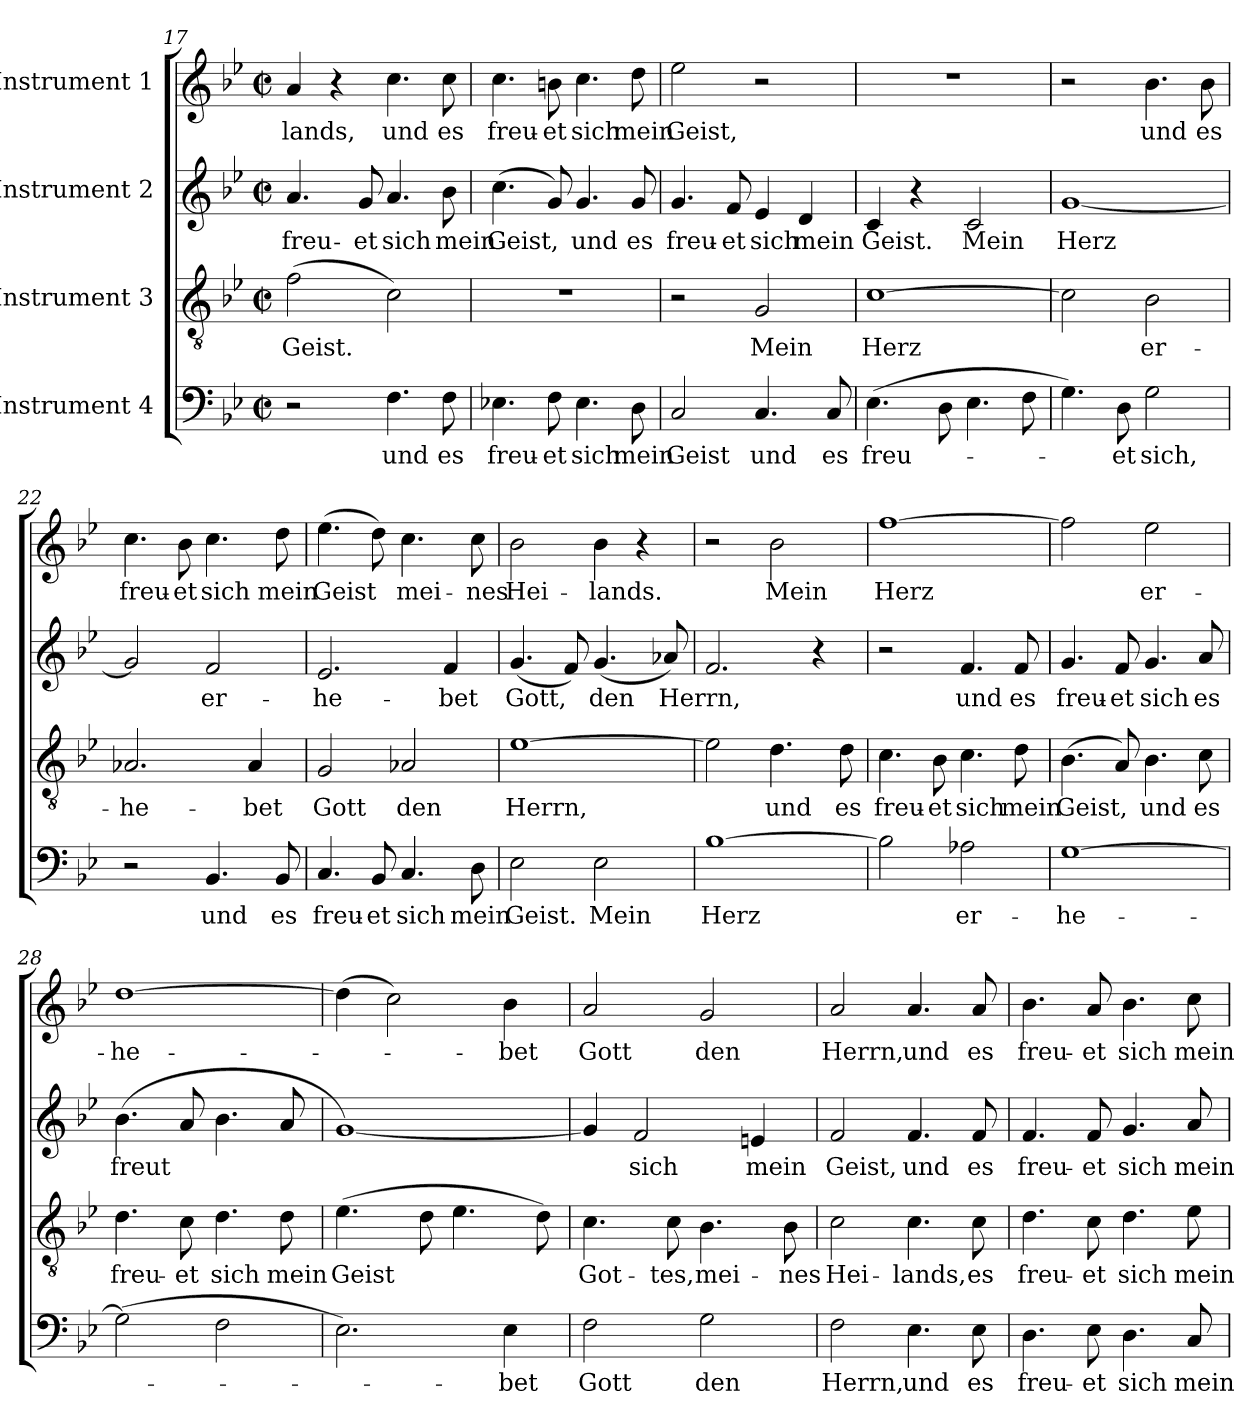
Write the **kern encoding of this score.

**kern	**text	**kern	**text	**kern	**text	**kern	**text
*part4	*part4	*part3	*part3	*part2	*part2	*part1	*part1
*staff4	*staff4	*staff3	*staff3	*staff2	*staff2	*staff1	*staff1
*I"Instrument 4	*	*I"Instrument 3	*	*I"Instrument 2	*	*I"Instrument 1	*
*clefF4	*	*clefGv2	*	*clefG2	*	*clefG2	*
*k[b-e-]	*	*k[b-e-]	*	*k[b-e-]	*	*k[b-e-]	*
*B-:	*	*B-:	*	*B-:	*	*B-:	*
*M2/2	*	*M2/2	*	*M2/2	*	*M2/2	*
*met(c|)	*	*met(c|)	*	*met(c|)	*	*met(c|)	*
=17	=17	=17	=17	=17	=17	=17	=17
!	!	!	!LO:LY:b	!	!LO:LY:b:cj	!	!LO:LY:b:cj
2r	.	(>2f\	Geist.	4.a/	freu-	4a/	-lands,
.	.	.	.	.	.	4r	.
!	!	!	!	!	!LO:LY:b:cj	!	!
.	.	.	.	8g/	-et	.	.
!	!LO:LY:b:cj	!	!	!	!LO:LY:b:cj	!	!LO:LY:b:cj
4.F\	und	2c\)	.	4.a/	sich	4.cc\	und
!	!LO:LY:b:cj	!	!	!	!LO:LY:b:cj	!	!LO:LY:b:cj
8F\	es	.	.	8b-\	mein	8cc\	es
=18	=18	=18	=18	=18	=18	=18	=18
!	!LO:LY:b:cj	!	!	!	!LO:LY:b	!	!LO:LY:b:cj
4.E-X\	freu-	1r	.	(>4.cc\	Geist,	4.cc\	freu-
!	!LO:LY:b:cj	!	!	!	!	!	!LO:LY:b:cj
8F\	-et	.	.	8g/)	.	8bn\	-et
!	!LO:LY:b:cj	!	!	!	!LO:LY:b:cj	!	!LO:LY:b:cj
4.E-\	sich	.	.	4.g/	und	4.cc\	sich
!	!LO:LY:b:cj	!	!	!	!LO:LY:b:cj	!	!LO:LY:b:cj
8D\	mein	.	.	8g/	es	8dd\	mein
!!LO:LB:g=z
=19	=19	=19	=19	=19	=19	=19	=19
!	!LO:LY:b:cj	!	!	!	!LO:LY:b:cj	!	!LO:LY:b:cj
2C/	Geist	2r	.	4.g/	freu-	2ee-\	Geist,
!	!	!	!	!	!LO:LY:b:cj	!	!
.	.	.	.	8f/	-et	.	.
!	!LO:LY:b:cj	!	!LO:LY:b:cj	!	!LO:LY:b:cj	!	!
4.C/	und	2G/	Mein	4e-/	sich	2r	.
!	!	!	!	!	!LO:LY:b:cj	!	!
.	.	.	.	4d/	mein	.	.
!	!LO:LY:b:cj	!	!	!	!	!	!
8C/	es	.	.	.	.	.	.
=20	=20	=20	=20	=20	=20	=20	=20
!	!LO:LY:b	!	!LO:LY:b	!	!LO:LY:b:cj	!	!
(>4.E-\	freu-	[>1c	Herz	4c/	Geist.	1r	.
.	.	.	.	4r	.	.	.
8D\	.	.	.	.	.	.	.
!	!	!	!	!	!LO:LY:b:cj	!	!
4.E-\	.	.	.	2c/	Mein	.	.
8F\	.	.	.	.	.	.	.
=21	=21	=21	=21	=21	=21	=21	=21
!	!	!	!	!	!LO:LY:b	!	!
4.G\)	.	2c\]	.	[<1g	Herz	2r	.
!	!LO:LY:b:cj	!	!	!	!	!	!
8D\	-et	.	.	.	.	.	.
!	!LO:LY:b:cj	!	!LO:LY:b:cj	!	!	!	!LO:LY:b:cj
2G\	sich,	2B-\	er-	.	.	4.b-\	und
!	!	!	!	!	!	!	!LO:LY:b:cj
.	.	.	.	.	.	8b-\	es
=22	=22	=22	=22	=22	=22	=22	=22
!	!	!	!LO:LY:b:cj	!	!	!	!LO:LY:b:cj
2r	.	2.A-X/	-he-	2g/]	.	4.cc\	freu-
!	!	!	!	!	!	!	!LO:LY:b:cj
.	.	.	.	.	.	8b-\	-et
!	!LO:LY:b:cj	!	!	!	!LO:LY:b:cj	!	!LO:LY:b:cj
4.BB-/	und	.	.	2f/	er-	4.cc\	sich
!	!	!	!LO:LY:b:cj	!	!	!	!
.	.	4A-/	-bet	.	.	.	.
!	!LO:LY:b:cj	!	!	!	!	!	!LO:LY:b:cj
8BB-/	es	.	.	.	.	8dd\	mein
=23	=23	=23	=23	=23	=23	=23	=23
!	!LO:LY:b:cj	!	!LO:LY:b:cj	!	!LO:LY:b:cj	!	!LO:LY:b
4.C/	freu-	2G/	Gott	2.e-/	-he-	(>4.ee-\	Geist
!	!LO:LY:b:cj	!	!	!	!	!	!
8BB-/	-et	.	.	.	.	8dd\)	.
!	!LO:LY:b:cj	!	!LO:LY:b:cj	!	!	!	!LO:LY:b:cj
4.C/	sich	2A-X/	den	.	.	4.cc\	mei-
!	!	!	!	!	!LO:LY:b:cj	!	!
.	.	.	.	4f/	-bet	.	.
!	!LO:LY:b:cj	!	!	!	!	!	!LO:LY:b:cj
8D\	mein	.	.	.	.	8cc\	-nes
=24	=24	=24	=24	=24	=24	=24	=24
!	!LO:LY:b:cj	!	!LO:LY:b	!	!LO:LY:b	!	!LO:LY:b:cj
2E-\	Geist.	[>1e-	Herrn,	(<4.g/	Gott,	2b-\	Hei-
.	.	.	.	8f/)	.	.	.
!	!LO:LY:b:cj	!	!	!	!LO:LY:b	!	!LO:LY:b:cj
2E-\	Mein	.	.	(<4.g/	den	4b-\	-lands.
.	.	.	.	.	.	4r	.
!	!	!	!	!	!LO:LY:b	!	!
.	.	.	.	8a-X/)	Herrn,	.	.
=25	=25	=25	=25	=25	=25	=25	=25
!	!LO:LY:b	!	!	!	!	!	!
[>1B-	Herz	2e-\]	.	2.f/	.	2r	.
!	!	!	!LO:LY:b:cj	!	!	!	!LO:LY:b:cj
.	.	4.d\	und	.	.	2b-\	Mein
.	.	.	.	4r	.	.	.
!	!	!	!LO:LY:b:cj	!	!	!	!
.	.	8d\	es	.	.	.	.
!!LO:PB:g=z
=26	=26	=26	=26	=26	=26	=26	=26
!	!	!	!LO:LY:b:cj	!	!	!	!LO:LY:b
2B-\]	.	4.c\	freu-	2r	.	[>1ff	Herz
!	!	!	!LO:LY:b:cj	!	!	!	!
.	.	8B-\	-et	.	.	.	.
!	!LO:LY:b:cj	!	!LO:LY:b:cj	!	!LO:LY:b:cj	!	!
2A-X\	er-	4.c\	sich	4.f/	und	.	.
!	!	!	!LO:LY:b:cj	!	!LO:LY:b:cj	!	!
.	.	8d\	mein	8f/	es	.	.
=27	=27	=27	=27	=27	=27	=27	=27
!	!LO:LY:b:cj	!	!LO:LY:b	!	!LO:LY:b:cj	!	!
[>1G	-he-	(>4.B-\	Geist,	4.g/	freu-	2ff\]	.
!	!	!	!	!	!LO:LY:b:cj	!	!
.	.	8A/)	.	8f/	-et	.	.
!	!	!	!LO:LY:b:cj	!	!LO:LY:b:cj	!	!LO:LY:b:cj
.	.	4.B-\	und	4.g/	sich	2ee-\	er-
!	!	!	!LO:LY:b:cj	!	!LO:LY:b:cj	!	!
.	.	8c\	es	8a/	es	.	.
=28	=28	=28	=28	=28	=28	=28	=28
!	!	!	!LO:LY:b:cj	!	!LO:LY:b	!	!LO:LY:b:cj
(>2G\]	.	4.d\	freu-	(>4.b-\	freut	[>1dd	-he-
!	!	!	!LO:LY:b:cj	!	!	!	!
.	.	8c\	-et	8a/	.	.	.
!	!	!	!LO:LY:b:cj	!	!	!	!
2F\	.	4.d\	sich	4.b-\	.	.	.
!	!	!	!LO:LY:b:cj	!	!	!	!
.	.	8d\	mein	8a/	.	.	.
=29	=29	=29	=29	=29	=29	=29	=29
!	!	!	!LO:LY:b	!	!	!	!
2.E-\)	.	(>4.e-\	Geist	[<1g)	.	(>4dd\]	.
.	.	.	.	.	.	2cc\)	.
.	.	8d\	.	.	.	.	.
.	.	4.e-\	.	.	.	.	.
!	!LO:LY:b:cj	!	!	!	!	!	!LO:LY:b:cj
4E-\	-bet	.	.	.	.	4b-\	-bet
.	.	8d\)	.	.	.	.	.
=30	=30	=30	=30	=30	=30	=30	=30
!	!LO:LY:b:cj	!	!LO:LY:b:cj	!	!	!	!LO:LY:b:cj
2F\	Gott	4.c\	Got-	4g/]	.	2a/	Gott
!	!	!	!	!	!LO:LY:b:cj	!	!
.	.	.	.	2f/	sich	.	.
!	!	!	!LO:LY:b:cj	!	!	!	!
.	.	8c\	-tes,	.	.	.	.
!	!LO:LY:b:cj	!	!LO:LY:b:cj	!	!	!	!LO:LY:b:cj
2G\	den	4.B-\	mei-	.	.	2g/	den
!	!	!	!	!	!LO:LY:b:cj	!	!
.	.	.	.	4en/	mein	.	.
!	!	!	!LO:LY:b:cj	!	!	!	!
.	.	8B-\	-nes	.	.	.	.
=31	=31	=31	=31	=31	=31	=31	=31
!	!LO:LY:b:cj	!	!LO:LY:b:cj	!	!LO:LY:b:cj	!	!LO:LY:b:cj
2F\	Herrn,	2c\	Hei-	2f/	Geist,	2a/	Herrn,
!	!LO:LY:b:cj	!	!LO:LY:b:cj	!	!LO:LY:b:cj	!	!LO:LY:b:cj
4.E-\	und	4.c\	-lands,	4.f/	und	4.a/	und
!	!LO:LY:b:cj	!	!LO:LY:b:cj	!	!LO:LY:b:cj	!	!LO:LY:b:cj
8E-\	es	8c\	es	8f/	es	8a/	es
=32	=32	=32	=32	=32	=32	=32	=32
!	!LO:LY:b:cj	!	!LO:LY:b:cj	!	!LO:LY:b:cj	!	!LO:LY:b:cj
4.D\	freu-	4.d\	freu-	4.f/	freu-	4.b-\	freu-
!	!LO:LY:b:cj	!	!LO:LY:b:cj	!	!LO:LY:b:cj	!	!LO:LY:b:cj
8E-\	-et	8c\	-et	8f/	-et	8a/	-et
!	!LO:LY:b:cj	!	!LO:LY:b:cj	!	!LO:LY:b:cj	!	!LO:LY:b:cj
4.D\	sich	4.d\	sich	4.g/	sich	4.b-\	sich
!	!LO:LY:b:cj	!	!LO:LY:b:cj	!	!LO:LY:b:cj	!	!LO:LY:b:cj
8C/	mein	8e-\	mein	8a/	mein	8cc\	mein
=	=	=	=	=	=	=	=
*-	*-	*-	*-	*-	*-	*-	*-
